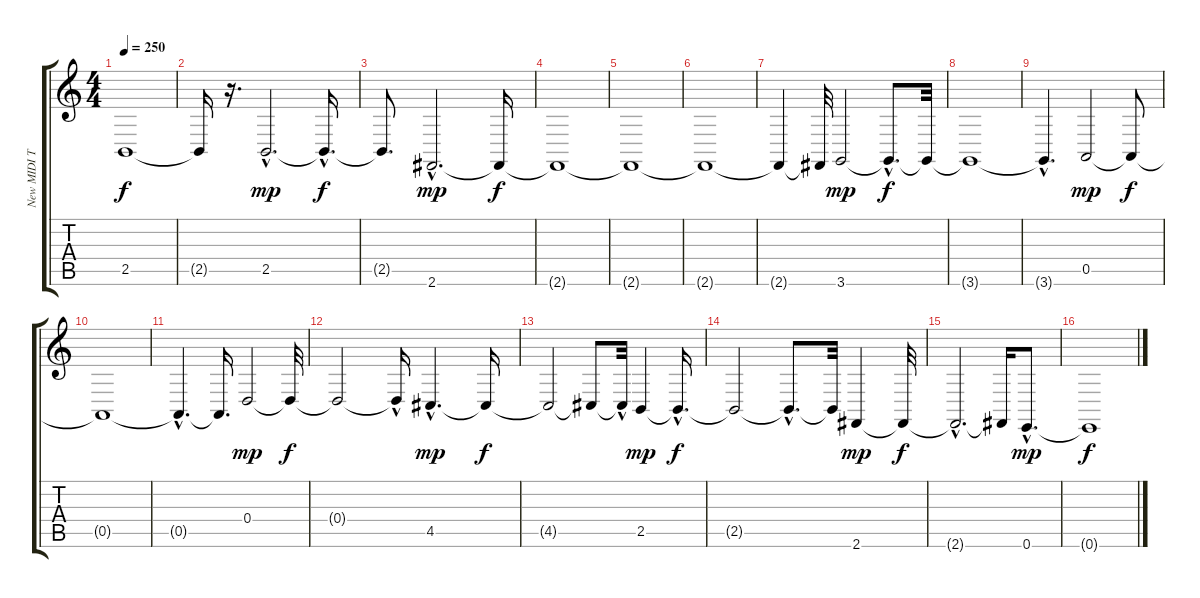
\track ("New MIDI Track" "New MIDI T") {instrument percussiveorgan}
\staff {score tabs}
\tuning (E4 B3 G3 D3 A2 E2) {hide}
\ts (4 4)
\tempo 250
\clef g2
\ks c
2.5{t}.1{dy f} |
2.5{t}.16 r.16{d} 2.5{hac}.2{d dy mp} 2.5{hac t}.16{d dy f} |
2.5{t}.8{d} 2.6{hac}.2{d dy mp} 2.6{t}.16{dy f} |
2.6{t}.1 |
2.6{t}.1 |
2.6{t}.1 |
2.6{t}.4 2.6{t}.32 3.6.2{dy mp} 3.6{hac t}.8{d dy f} 3.6{t}.32 |
3.6{t}.1 |
3.6{hac t}.4{d} 0.5.2{dy mp} 0.5{t}.8{dy f} |
0.5{t}.1 |
0.5{hac t}.4{d} 0.5{t}.16{d} 0.4.2{dy mp} 0.4{t}.32{dy f} |
0.4{t}.2 0.4{hac t}.16 4.5{hac}.4{d dy mp} 4.5{t}.16{dy f} |
4.5{t}.2 4.5{t}.8 4.5{hac t}.32 2.5.4{dy mp} 2.5{hac t}.16{d dy f} |
2.5{t}.2 2.5{hac t}.8{d} 2.5{t}.32 2.6.4{dy mp} 2.6{t}.32{dy f} |
2.6{hac t}.2{d} 2.6{t}.16 0.6{hac}.8{d dy mp} |
0.6{t}.1{dy f}
